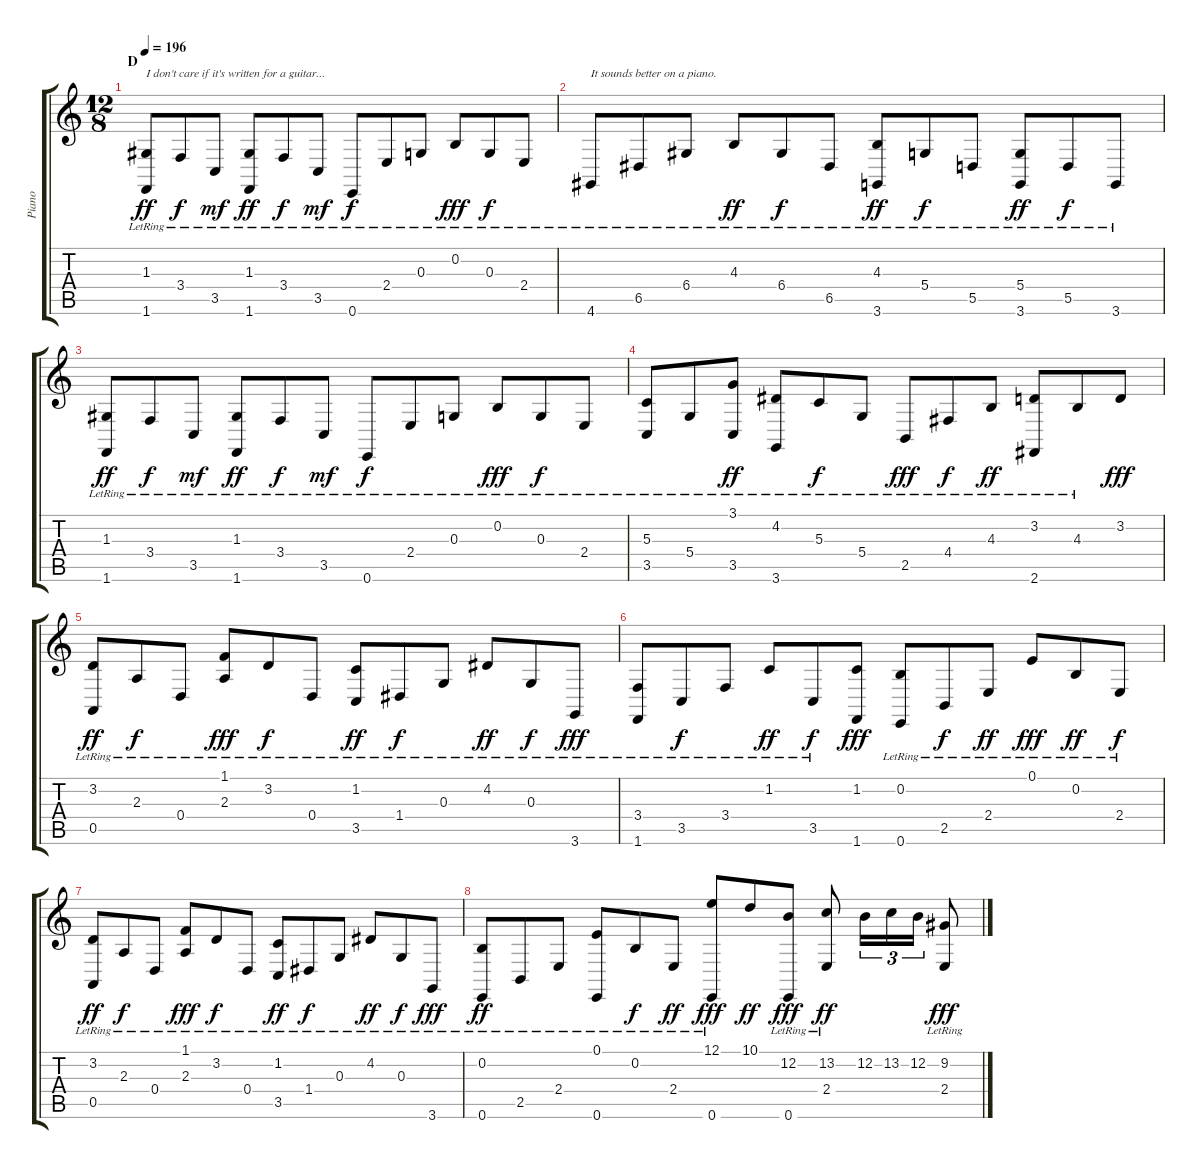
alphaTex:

\track ("Piano" "Piano") {instrument brightacousticpiano}
\staff {score tabs}
\tuning (E4 B3 G3 D3 A2 E2) {hide}
\ts (12 8)
\section ("" "D")
\tempo 196
\clef g2
\ks c
(1.3{lr} 1.6{lr}).8{txt "I don't care if it's written for a guitar..." dy ff balance 16 instrument electricgrandpiano} 3.4{lr}.8{dy f} 3.5{lr}.8{dy mf} (1.3{lr} 1.6{lr}).8{dy ff} 3.4{lr}.8{dy f} 3.5{lr}.8{dy mf} 0.6{lr}.8{dy f} 2.4{lr}.8 0.3{lr}.8 0.2{lr}.8{dy fff} 0.3{lr}.8{dy f} 2.4{lr}.8 |
4.6{lr}.8{txt "It sounds better on a piano."} 6.5{lr}.8 6.4{lr}.8 4.3{lr}.8{dy ff} 6.4{lr}.8{dy f} 6.5{lr}.8 (4.3{lr} 3.6{lr}).8{dy ff} 5.4{lr}.8{dy f} 5.5{lr}.8 (5.4{lr} 3.6{lr}).8{dy ff} 5.5{lr}.8{dy f} 3.6{lr}.8 |
(1.3{lr} 1.6{lr}).8{dy ff balance 16 instrument electricgrandpiano} 3.4{lr}.8{dy f} 3.5{lr}.8{dy mf} (1.3{lr} 1.6{lr}).8{dy ff} 3.4{lr}.8{dy f} 3.5{lr}.8{dy mf} 0.6{lr}.8{dy f} 2.4{lr}.8 0.3{lr}.8 0.2{lr}.8{dy fff} 0.3{lr}.8{dy f} 2.4{lr}.8 |
(5.3{lr} 3.5{lr}).8{balance 16 instrument electricgrandpiano} 5.4{lr}.8 (3.1{lr} 3.5{lr}).8{dy ff} (4.2{lr} 3.6{lr}).8 5.3{lr}.8{dy f} 5.4{lr}.8 2.5{lr}.8{dy fff} 4.4{lr}.8{dy f} 4.3{lr}.8{dy ff} (3.2{lr} 2.6{lr}).8 4.3{lr}.8 3.2.8{dy fff} |
(3.2{lr} 0.5{lr}).8{dy ff} 2.3{lr}.8{dy f} 0.4{lr}.8 (1.1{lr} 2.3{lr}).8{dy fff} 3.2{lr}.8{dy f} 0.4{lr}.8 (1.2{lr} 3.5{lr}).8{dy ff} 1.4{lr}.8{dy f} 0.3{lr}.8 4.2{lr}.8{dy ff} 0.3{lr}.8{dy f} 3.6{lr}.8{dy fff} |
(3.4{lr} 1.6{lr}).8 3.5{lr}.8{dy f} 3.4{lr}.8 1.2{lr}.8{dy ff} 3.5{lr}.8{dy f} (1.2 1.6).8{dy fff} (0.2{lr} 0.6{lr}).8 2.5{lr}.8{dy f} 2.4{lr}.8{dy ff} 0.1{lr}.8{dy fff} 0.2{lr}.8{dy ff} 2.4{lr}.8{dy f} |
(3.2{lr} 0.5{lr}).8{dy ff} 2.3{lr}.8{dy f} 0.4{lr}.8 (1.1{lr} 2.3{lr}).8{dy fff} 3.2{lr}.8{dy f} 0.4{lr}.8 (1.2{lr} 3.5{lr}).8{dy ff} 1.4{lr}.8{dy f} 0.3{lr}.8 4.2{lr}.8{dy ff} 0.3{lr}.8{dy f} 3.6{lr}.8{dy fff} |
(0.2{lr} 0.6{lr}).8{dy ff} 2.5{lr}.8 2.4{lr}.8 (0.1{lr} 0.6{lr}).8 0.2{lr}.8{dy f} 2.4{lr}.8{dy ff} (12.1 0.6{lr}).8{dy fff} 10.1.8{dy ff} (12.2 0.6{lr}).8{dy fff} (13.2 2.4{lr}).8{dy ff} 12.2.16{tu (3 2)} 13.2.16{tu (3 2)} 12.2.16{tu (3 2)} (9.2 2.4{lr}).8{dy fff}
